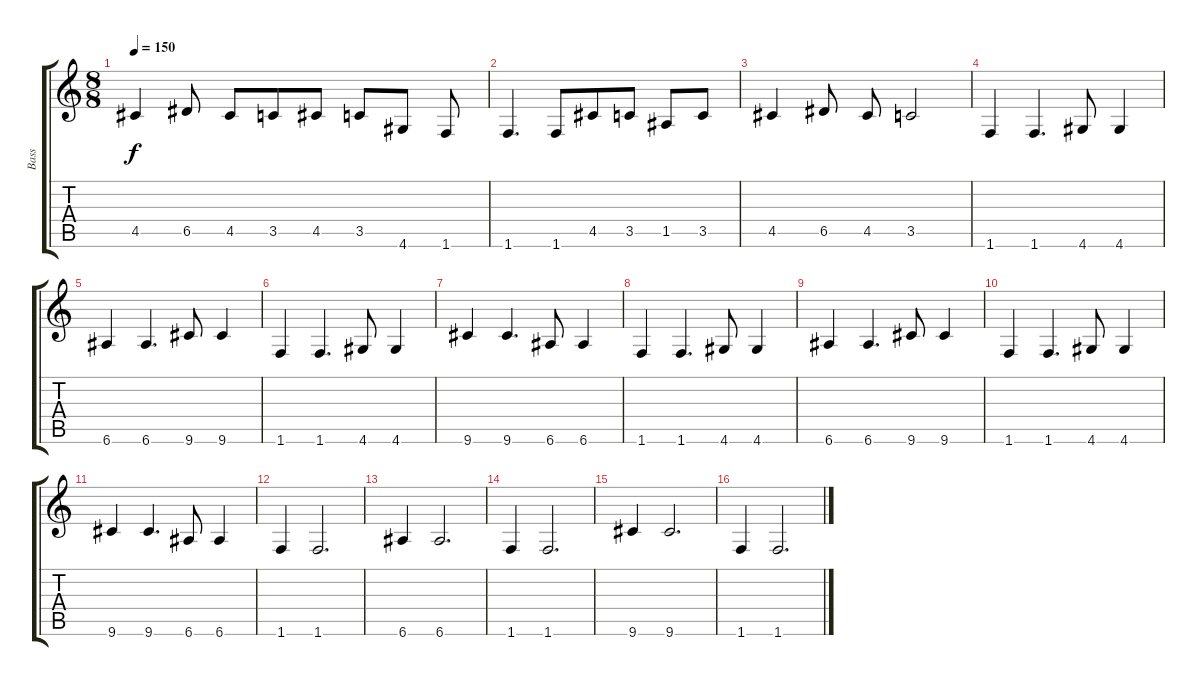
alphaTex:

\track ("Bass" "Bass") {instrument electricbassfinger}
\staff {score tabs}
\tuning (E4 B3 G3 D3 A2 E2) {hide}
\ts (8 8)
\tempo 150
\clef g2
\ks c
4.5.4{dy f} 6.5.8 4.5.8 3.5.8 4.5.8 3.5.8 4.6.8 1.6.8 |
1.6.4{d} 1.6.8 4.5.8 3.5.8 1.5.8 3.5.8 |
4.5.4 6.5.8 4.5.8 3.5.2 |
1.6.4 1.6.4{d} 4.6.8 4.6.4 |
6.6.4 6.6.4{d} 9.6.8 9.6.4 |
1.6.4 1.6.4{d} 4.6.8 4.6.4 |
9.6.4 9.6.4{d} 6.6.8 6.6.4 |
1.6.4 1.6.4{d} 4.6.8 4.6.4 |
6.6.4 6.6.4{d} 9.6.8 9.6.4 |
1.6.4 1.6.4{d} 4.6.8 4.6.4 |
9.6.4 9.6.4{d} 6.6.8 6.6.4 |
1.6.4 1.6.2{d} |
6.6.4 6.6.2{d} |
1.6.4 1.6.2{d} |
9.6.4 9.6.2{d} |
1.6.4 1.6.2{d}
